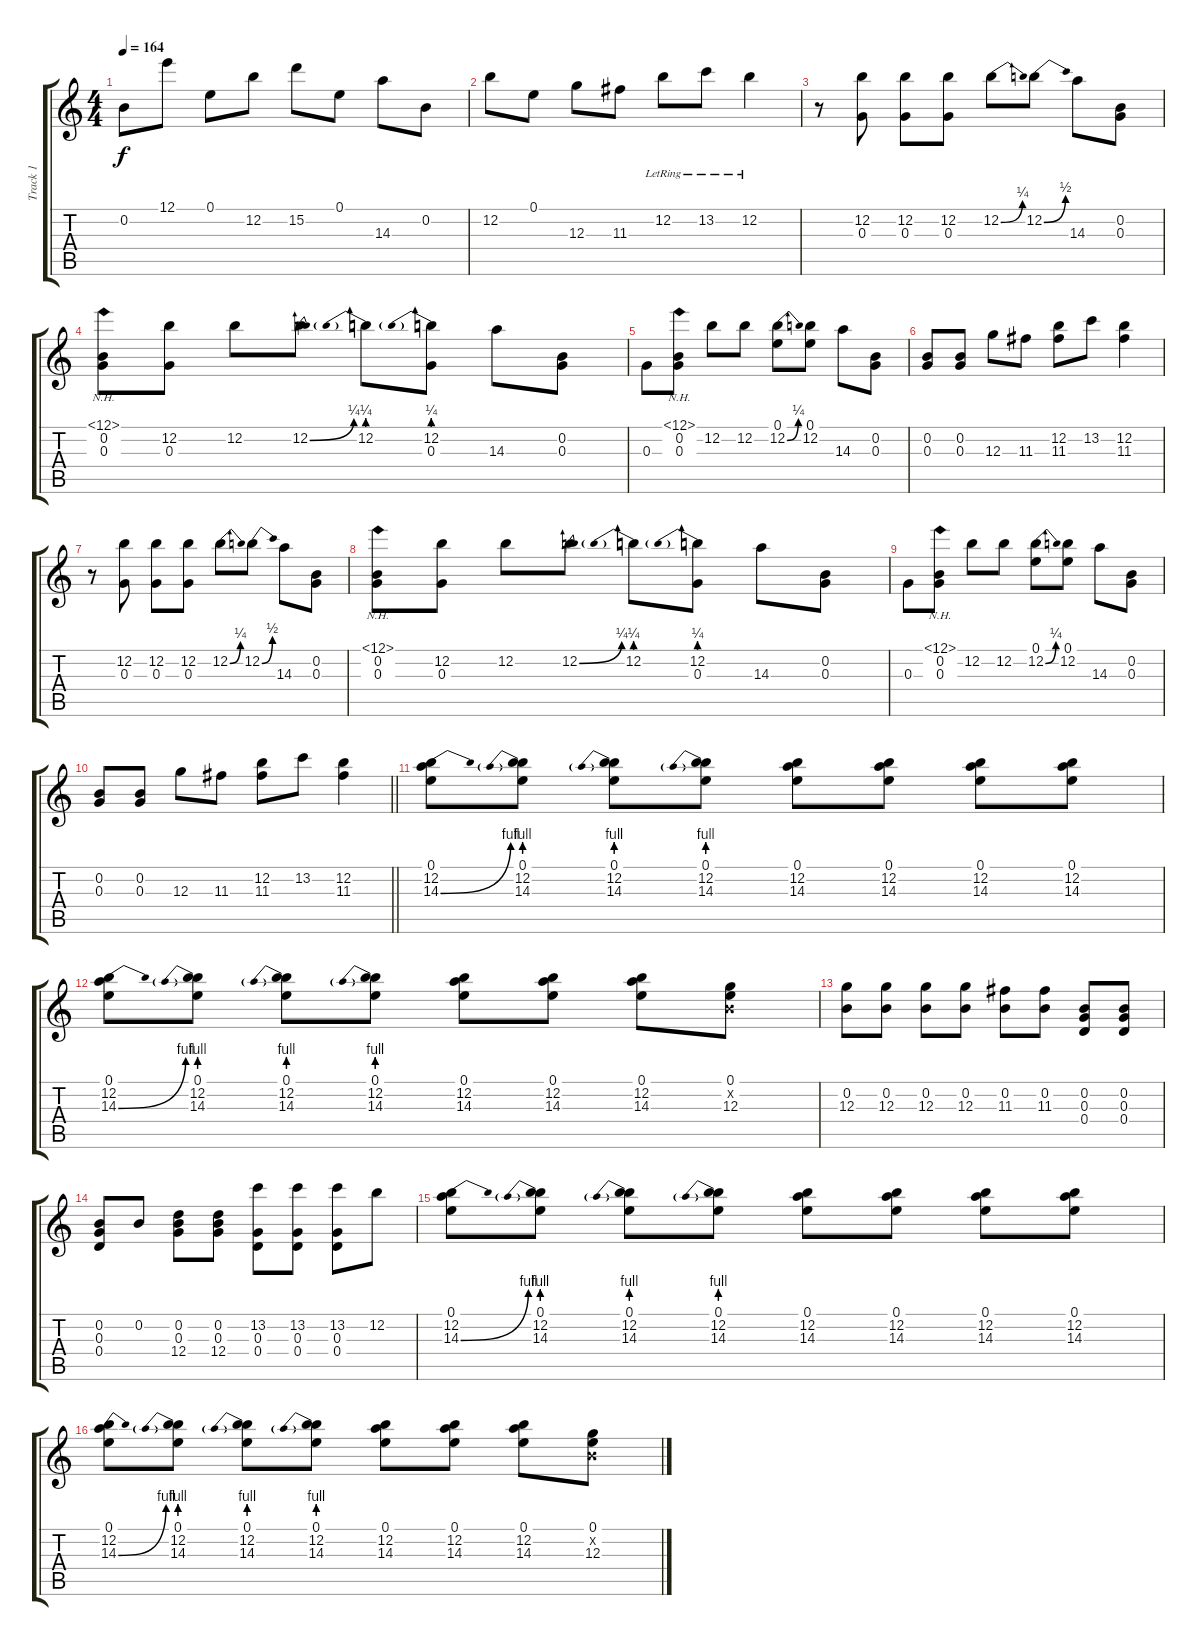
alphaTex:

\track ("Track 1" "Track 1") {instrument electricguitarclean}
\staff {score tabs}
\tuning (E4 B3 G3 D3 A2 E2) {hide}
\ts (4 4)
\tempo 164
\clef g2
\ks c
0.2{t}.8{dy f} 12.1.8 0.1.8 12.2.8 15.2.8 0.1.8 14.3.8 0.2.8 |
12.2.8 0.1.8 12.3.8 11.3.8 12.2{lr}.8 13.2{lr}.8 12.2{lr}.4 |
r.8 (12.2 0.3).8 (12.2 0.3).8 (12.2 0.3).8 12.2{be (bend 0 0 60 1)}.8 12.2{be (bend 0 0 60 2)}.8 14.3.8 (0.2 0.3).8 |
(12.1{nh} 0.2 0.3).8 (12.2 0.3).8 12.2.8 12.2{be (bend 0 0 60 1)}.8 12.2{be (prebend 0 1 60 1)}.8 (12.2{be (prebend 0 1 60 1)} 0.3).8 14.3.8 (0.2 0.3).8 |
0.3.8 (12.1{nh} 0.2 0.3).8 12.2.8 12.2.8 (0.1 12.2{be (bend 0 0 60 1)}).8 (0.1 12.2).8 14.3.8 (0.2 0.3).8 |
(0.2 0.3).8 (0.2 0.3).8 12.3.8 11.3.8 (12.2 11.3).8 13.2.8 (12.2 11.3).4 |
r.8 (12.2 0.3).8 (12.2 0.3).8 (12.2 0.3).8 12.2{be (bend 0 0 60 1)}.8 12.2{be (bend 0 0 60 2)}.8 14.3.8 (0.2 0.3).8 |
(12.1{nh} 0.2 0.3).8 (12.2 0.3).8 12.2.8 12.2{be (bend 0 0 60 1)}.8 12.2{be (prebend 0 1 60 1)}.8 (12.2{be (prebend 0 1 60 1)} 0.3).8 14.3.8 (0.2 0.3).8 |
0.3.8 (12.1{nh} 0.2 0.3).8 12.2.8 12.2.8 (0.1 12.2{be (bend 0 0 60 1)}).8 (0.1 12.2).8 14.3.8 (0.2 0.3).8 |
\barLineRight lightlight
(0.2 0.3).8 (0.2 0.3).8 12.3.8 11.3.8 (12.2 11.3).8 13.2.8 (12.2 11.3).4 |
\section ("" "")
(0.1 12.2 14.3{be (bend 0 0 60 4)}).8 (0.1 12.2 14.3{be (prebend 0 4 60 4)}).8 (0.1 12.2 14.3{be (prebend 0 4 60 4)}).8 (0.1 12.2 14.3{be (prebend 0 4 60 4)}).8 (0.1 12.2 14.3).8 (0.1 12.2 14.3).8 (0.1 12.2 14.3).8 (0.1 12.2 14.3).8 |
(0.1 12.2 14.3{be (bend 0 0 60 4)}).8 (0.1 12.2 14.3{be (prebend 0 4 60 4)}).8 (0.1 12.2 14.3{be (prebend 0 4 60 4)}).8 (0.1 12.2 14.3{be (prebend 0 4 60 4)}).8 (0.1 12.2 14.3).8 (0.1 12.2 14.3).8 (0.1 12.2 14.3).8 (0.1 0.2{x} 12.3).8 |
(0.2 12.3).8 (0.2 12.3).8 (0.2 12.3).8 (0.2 12.3).8 (0.2 11.3).8 (0.2 11.3).8 (0.2 0.3 0.4).8 (0.2 0.3 0.4).8 |
(0.2 0.3 0.4).8 0.2.8 (0.2 0.3 12.4).8 (0.2 0.3 12.4).8 (13.2 0.3 0.4).8 (13.2 0.3 0.4).8 (13.2 0.3 0.4).8 12.2.8 |
(0.1 12.2 14.3{be (bend 0 0 60 4)}).8 (0.1 12.2 14.3{be (prebend 0 4 60 4)}).8 (0.1 12.2 14.3{be (prebend 0 4 60 4)}).8 (0.1 12.2 14.3{be (prebend 0 4 60 4)}).8 (0.1 12.2 14.3).8 (0.1 12.2 14.3).8 (0.1 12.2 14.3).8 (0.1 12.2 14.3).8 |
(0.1 12.2 14.3{be (bend 0 0 60 4)}).8 (0.1 12.2 14.3{be (prebend 0 4 60 4)}).8 (0.1 12.2 14.3{be (prebend 0 4 60 4)}).8 (0.1 12.2 14.3{be (prebend 0 4 60 4)}).8 (0.1 12.2 14.3).8 (0.1 12.2 14.3).8 (0.1 12.2 14.3).8 (0.1 0.2{x} 12.3).8
